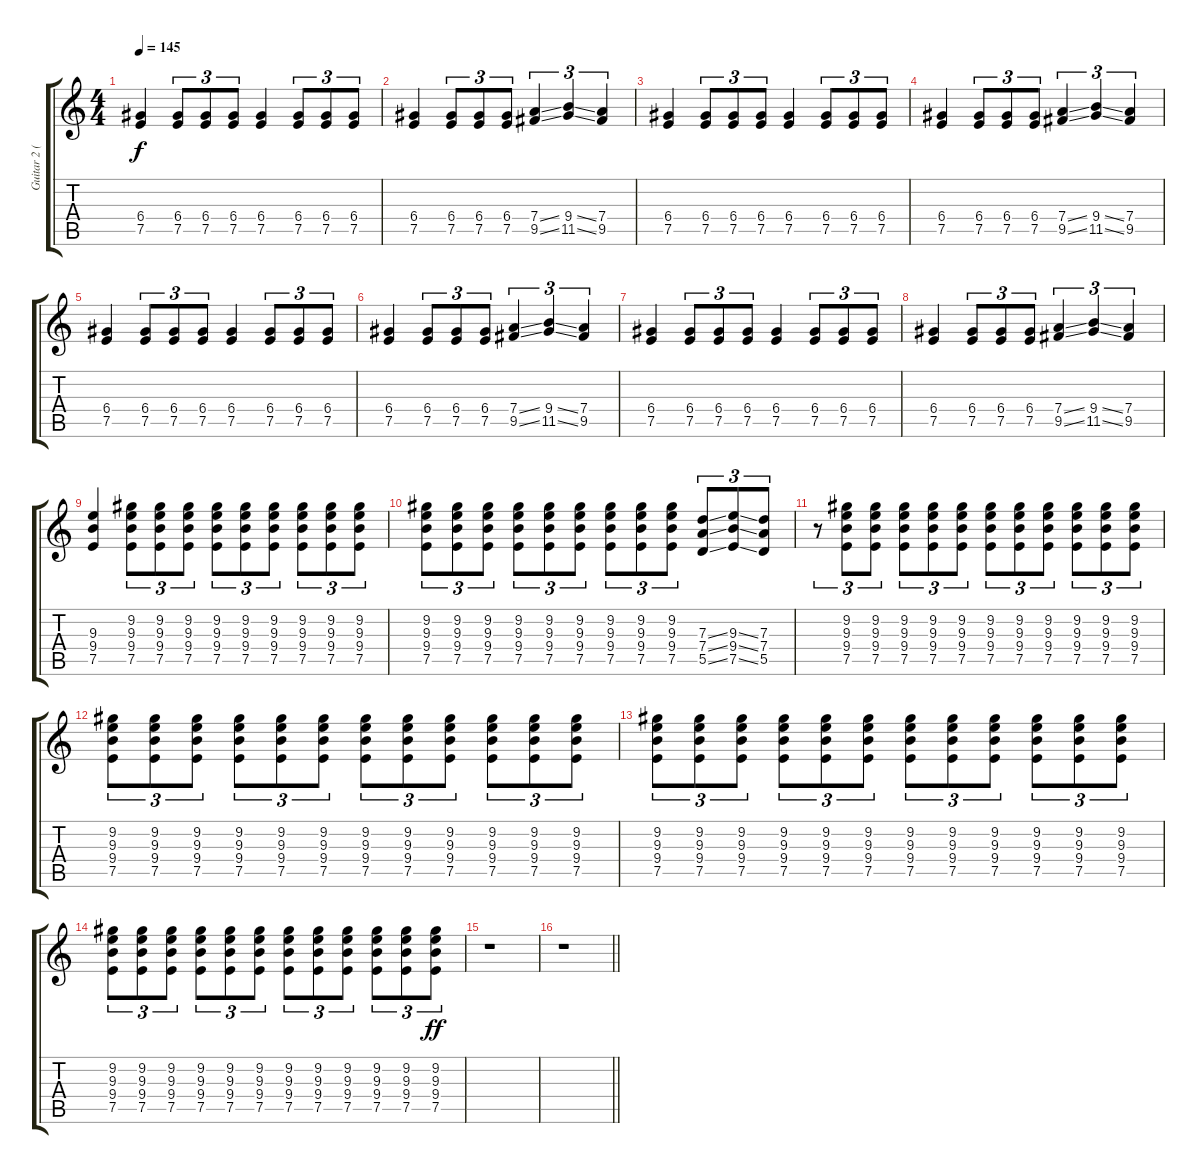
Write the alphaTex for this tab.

\track ("Guitar 2 (Page)" "Guitar 2 (") {instrument overdrivenguitar}
\staff {score tabs}
\tuning (E4 B3 G3 D3 A2 E2) {hide}
\ts (4 4)
\tempo 145
\clef g2
\ks c
(6.4 7.5).4{dy f} (6.4 7.5).8{tu (3 2)} (6.4 7.5).8{tu (3 2)} (6.4 7.5).8{tu (3 2)} (6.4 7.5).4 (6.4 7.5).8{tu (3 2)} (6.4 7.5).8{tu (3 2)} (6.4 7.5).8{tu (3 2)} |
\section ("" "")
(6.4 7.5).4 (6.4 7.5).8{tu (3 2)} (6.4 7.5).8{tu (3 2)} (6.4 7.5).8{tu (3 2)} (7.4{ss} 9.5{ss}).4{tu (3 2)} (9.4{ss} 11.5{ss}).4{tu (3 2)} (7.4 9.5).4{tu (3 2)} |
(6.4 7.5).4 (6.4 7.5).8{tu (3 2)} (6.4 7.5).8{tu (3 2)} (6.4 7.5).8{tu (3 2)} (6.4 7.5).4 (6.4 7.5).8{tu (3 2)} (6.4 7.5).8{tu (3 2)} (6.4 7.5).8{tu (3 2)} |
(6.4 7.5).4 (6.4 7.5).8{tu (3 2)} (6.4 7.5).8{tu (3 2)} (6.4 7.5).8{tu (3 2)} (7.4{ss} 9.5{ss}).4{tu (3 2)} (9.4{ss} 11.5{ss}).4{tu (3 2)} (7.4 9.5).4{tu (3 2)} |
(6.4 7.5).4 (6.4 7.5).8{tu (3 2)} (6.4 7.5).8{tu (3 2)} (6.4 7.5).8{tu (3 2)} (6.4 7.5).4 (6.4 7.5).8{tu (3 2)} (6.4 7.5).8{tu (3 2)} (6.4 7.5).8{tu (3 2)} |
(6.4 7.5).4 (6.4 7.5).8{tu (3 2)} (6.4 7.5).8{tu (3 2)} (6.4 7.5).8{tu (3 2)} (7.4{ss} 9.5{ss}).4{tu (3 2)} (9.4{ss} 11.5{ss}).4{tu (3 2)} (7.4 9.5).4{tu (3 2)} |
(6.4 7.5).4 (6.4 7.5).8{tu (3 2)} (6.4 7.5).8{tu (3 2)} (6.4 7.5).8{tu (3 2)} (6.4 7.5).4 (6.4 7.5).8{tu (3 2)} (6.4 7.5).8{tu (3 2)} (6.4 7.5).8{tu (3 2)} |
(6.4 7.5).4 (6.4 7.5).8{tu (3 2)} (6.4 7.5).8{tu (3 2)} (6.4 7.5).8{tu (3 2)} (7.4{ss} 9.5{ss}).4{tu (3 2)} (9.4{ss} 11.5{ss}).4{tu (3 2)} (7.4 9.5).4{tu (3 2)} |
(9.3 9.4 7.5).4 (9.2 9.3 9.4 7.5).8{tu (3 2)} (9.2 9.3 9.4 7.5).8{tu (3 2)} (9.2 9.3 9.4 7.5).8{tu (3 2)} (9.2 9.3 9.4 7.5).8{tu (3 2)} (9.2 9.3 9.4 7.5).8{tu (3 2)} (9.2 9.3 9.4 7.5).8{tu (3 2)} (9.2 9.3 9.4 7.5).8{tu (3 2)} (9.2 9.3 9.4 7.5).8{tu (3 2)} (9.2 9.3 9.4 7.5).8{tu (3 2)} |
(9.2 9.3 9.4 7.5).8{tu (3 2)} (9.2 9.3 9.4 7.5).8{tu (3 2)} (9.2 9.3 9.4 7.5).8{tu (3 2)} (9.2 9.3 9.4 7.5).8{tu (3 2)} (9.2 9.3 9.4 7.5).8{tu (3 2)} (9.2 9.3 9.4 7.5).8{tu (3 2)} (9.2 9.3 9.4 7.5).8{tu (3 2)} (9.2 9.3 9.4 7.5).8{tu (3 2)} (9.2 9.3 9.4 7.5).8{tu (3 2)} (7.3{ss} 7.4{ss} 5.5{ss}).8{tu (3 2)} (9.3{ss} 9.4{ss} 7.5{ss}).8{tu (3 2)} (7.3 7.4 5.5).8{tu (3 2)} |
r.8{tu (3 2)} (9.2 9.3 9.4 7.5).8{tu (3 2)} (9.2 9.3 9.4 7.5).8{tu (3 2)} (9.2 9.3 9.4 7.5).8{tu (3 2)} (9.2 9.3 9.4 7.5).8{tu (3 2)} (9.2 9.3 9.4 7.5).8{tu (3 2)} (9.2 9.3 9.4 7.5).8{tu (3 2)} (9.2 9.3 9.4 7.5).8{tu (3 2)} (9.2 9.3 9.4 7.5).8{tu (3 2)} (9.2 9.3 9.4 7.5).8{tu (3 2)} (9.2 9.3 9.4 7.5).8{tu (3 2)} (9.2 9.3 9.4 7.5).8{tu (3 2)} |
(9.2 9.3 9.4 7.5).8{tu (3 2)} (9.2 9.3 9.4 7.5).8{tu (3 2)} (9.2 9.3 9.4 7.5).8{tu (3 2)} (9.2 9.3 9.4 7.5).8{tu (3 2)} (9.2 9.3 9.4 7.5).8{tu (3 2)} (9.2 9.3 9.4 7.5).8{tu (3 2)} (9.2 9.3 9.4 7.5).8{tu (3 2)} (9.2 9.3 9.4 7.5).8{tu (3 2)} (9.2 9.3 9.4 7.5).8{tu (3 2)} (9.2 9.3 9.4 7.5).8{tu (3 2)} (9.2 9.3 9.4 7.5).8{tu (3 2)} (9.2 9.3 9.4 7.5).8{tu (3 2)} |
(9.2 9.3 9.4 7.5).8{tu (3 2)} (9.2 9.3 9.4 7.5).8{tu (3 2)} (9.2 9.3 9.4 7.5).8{tu (3 2)} (9.2 9.3 9.4 7.5).8{tu (3 2)} (9.2 9.3 9.4 7.5).8{tu (3 2)} (9.2 9.3 9.4 7.5).8{tu (3 2)} (9.2 9.3 9.4 7.5).8{tu (3 2)} (9.2 9.3 9.4 7.5).8{tu (3 2)} (9.2 9.3 9.4 7.5).8{tu (3 2)} (9.2 9.3 9.4 7.5).8{tu (3 2)} (9.2 9.3 9.4 7.5).8{tu (3 2)} (9.2 9.3 9.4 7.5).8{tu (3 2)} |
(9.2 9.3 9.4 7.5).8{tu (3 2)} (9.2 9.3 9.4 7.5).8{tu (3 2)} (9.2 9.3 9.4 7.5).8{tu (3 2)} (9.2 9.3 9.4 7.5).8{tu (3 2)} (9.2 9.3 9.4 7.5).8{tu (3 2)} (9.2 9.3 9.4 7.5).8{tu (3 2)} (9.2 9.3 9.4 7.5).8{tu (3 2)} (9.2 9.3 9.4 7.5).8{tu (3 2)} (9.2 9.3 9.4 7.5).8{tu (3 2)} (9.2 9.3 9.4 7.5).8{tu (3 2)} (9.2 9.3 9.4 7.5).8{tu (3 2)} (9.2 9.3 9.4 7.5).8{tu (3 2) dy ff} |
r.1 |
\barLineRight lightlight
r.1
